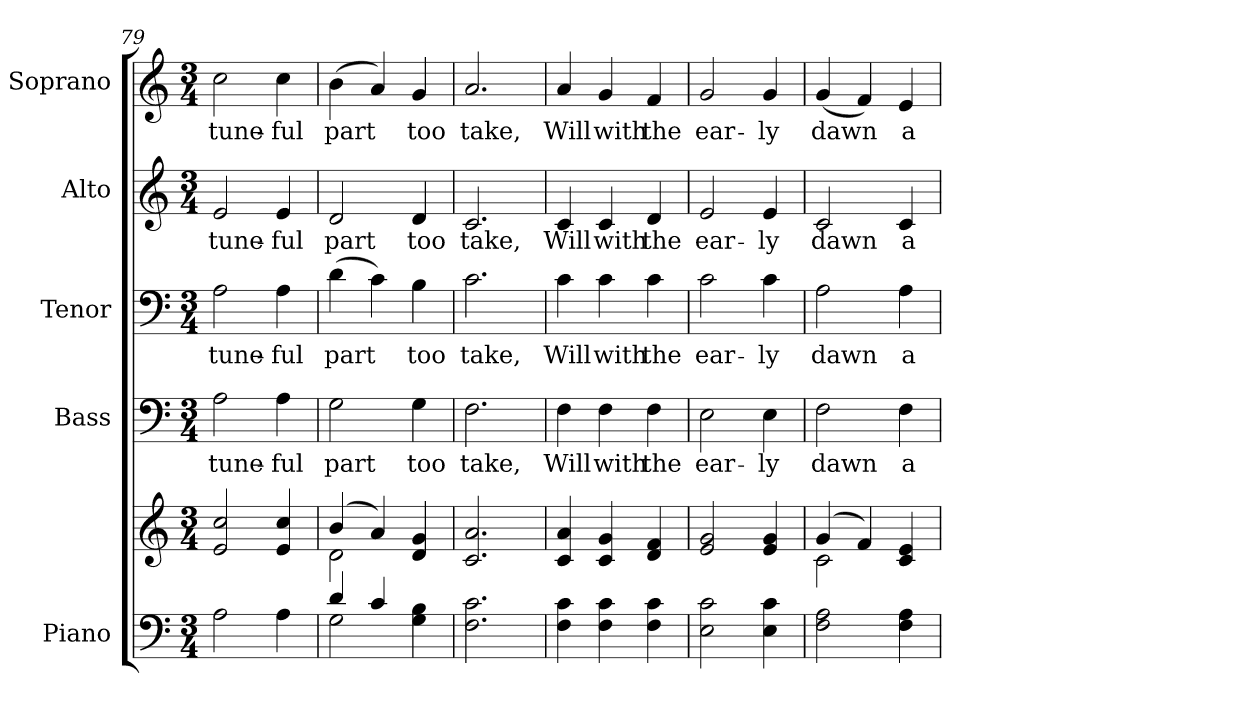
**kern	**kern	**kern	**text	**kern	**text	**kern	**text	**kern	**text
*part5	*part5	*part4	*part4	*part3	*part3	*part2	*part2	*part1	*part1
*staff6	*staff5	*staff4	*staff4	*staff3	*staff3	*staff2	*staff2	*staff1	*staff1
*I"Piano	*	*I"Bass	*	*I"Tenor	*	*I"Alto	*	*I"Soprano	*
*I'Pno.	*	*I'B.	*	*I'T.	*	*I'A.	*	*I'S.	*
!!LO:PB:g=z
*clefF4	*clefG2	*clefF4	*	*clefF4	*	*clefG2	*	*clefG2	*
*k[]	*k[]	*k[]	*	*k[]	*	*k[]	*	*k[]	*
*C:	*C:	*C:	*	*C:	*	*C:	*	*C:	*
*M3/4	*M3/4	*M3/4	*	*M3/4	*	*M3/4	*	*M3/4	*
=79	=79	=79	=79	=79	=79	=79	=79	=79	=79
!	!	!	!LO:LY:b:color=#000000	!	!	!	!	!	!
!	!	!	!	!	!LO:LY:b:color=#000000	!	!	!	!
!	!	!	!	!	!	!	!LO:LY:b:color=#000000	!	!
!	!	!	!	!	!	!	!	!	!LO:LY:b:color=#000000
2Ai\	2ei/ 2cci	2Ai\	tune-	2Ai\	tune-	2ei/	tune-	2cci\	tune-
!	!	!	!LO:LY:b:color=#000000	!	!	!	!	!	!
!	!	!	!	!	!LO:LY:b:color=#000000	!	!	!	!
!	!	!	!	!	!	!	!LO:LY:b:color=#000000	!	!
!	!	!	!	!	!	!	!	!	!LO:LY:b:color=#000000
4Ai\	4ei/ 4cci	4Ai\	-ful	4Ai\	-ful	4ei/	-ful	4cci\	-ful
=80	=80	=80	=80	=80	=80	=80	=80	=80	=80
*^	*^	*	*	*	*	*	*	*	*
!	!	!	!	!	!LO:LY:b:color=#000000	!	!	!	!	!	!
!	!	!	!	!	!	!	!LO:LY:b:color=#000000	!	!	!	!
!	!	!	!	!	!	!	!	!	!LO:LY:b:color=#000000	!	!
!	!	!	!	!	!	!	!	!	!	!	!LO:LY:b:color=#000000
4di/	2Gi\	(4bi/	2di\	2Gi\	part	(4di\	part	2di/	part	(4bi\	part
4ci/	.	4ai/)	.	.	.	4ci\)	.	.	.	4ai/)	.
!	!	!	!	!	!LO:LY:b:color=#000000	!	!	!	!	!	!
!	!	!	!	!	!	!	!LO:LY:b:color=#000000	!	!	!	!
!	!	!	!	!	!	!	!	!	!LO:LY:b:color=#000000	!	!
!	!	!	!	!	!	!	!	!	!	!	!LO:LY:b:color=#000000
4Gi\ 4Bi	4ryy	4di/ 4gi	4ryy	4Gi\	too	4Bi\	too	4di/	too	4gi/	too
*v	*v	*	*	*	*	*	*	*	*	*	*
*	*v	*v	*	*	*	*	*	*	*	*
=81	=81	=81	=81	=81	=81	=81	=81	=81	=81
*^	*^	*	*	*	*	*	*	*	*
!	!	!	!	!	!LO:LY:b:color=#000000	!	!	!	!	!	!
*v	*v	*	*	*	*	*	*	*	*	*	*
*	*v	*v	*	*	*	*	*	*	*	*
*^	*^	*	*	*	*	*	*	*	*
!	!	!	!	!	!	!	!LO:LY:b:color=#000000	!	!	!	!
*v	*v	*	*	*	*	*	*	*	*	*	*
*	*v	*v	*	*	*	*	*	*	*	*
*^	*^	*	*	*	*	*	*	*	*
!	!	!	!	!	!	!	!	!	!LO:LY:b:color=#000000	!	!
*v	*v	*	*	*	*	*	*	*	*	*	*
*	*v	*v	*	*	*	*	*	*	*	*
*^	*^	*	*	*	*	*	*	*	*
!	!	!	!	!	!	!	!	!	!	!	!LO:LY:b:color=#000000
*v	*v	*	*	*	*	*	*	*	*	*	*
*	*v	*v	*	*	*	*	*	*	*	*
2.Fi\ 2.ci	2.ci/ 2.ai	2.Fi\	take,	2.ci\	take,	2.ci/	take,	2.ai/	take,
=82	=82	=82	=82	=82	=82	=82	=82	=82	=82
!	!	!	!LO:LY:b:color=#000000	!	!	!	!	!	!
!	!	!	!	!	!LO:LY:b:color=#000000	!	!	!	!
!	!	!	!	!	!	!	!LO:LY:b:color=#000000	!	!
!	!	!	!	!	!	!	!	!	!LO:LY:b:color=#000000
4Fi\ 4ci	4ci/ 4ai	4Fi\	Will	4ci\	Will	4ci/	Will	4ai/	Will
!	!	!	!LO:LY:b:color=#000000	!	!	!	!	!	!
!	!	!	!	!	!LO:LY:b:color=#000000	!	!	!	!
!	!	!	!	!	!	!	!LO:LY:b:color=#000000	!	!
!	!	!	!	!	!	!	!	!	!LO:LY:b:color=#000000
4Fi\ 4ci	4ci/ 4gi	4Fi\	with	4ci\	with	4ci/	with	4gi/	with
!	!	!	!LO:LY:b:color=#000000	!	!	!	!	!	!
!	!	!	!	!	!LO:LY:b:color=#000000	!	!	!	!
!	!	!	!	!	!	!	!LO:LY:b:color=#000000	!	!
!	!	!	!	!	!	!	!	!	!LO:LY:b:color=#000000
4Fi\ 4ci	4di/ 4fi	4Fi\	the	4ci\	the	4di/	the	4fi/	the
=83	=83	=83	=83	=83	=83	=83	=83	=83	=83
!	!	!	!LO:LY:b:color=#000000	!	!	!	!	!	!
!	!	!	!	!	!LO:LY:b:color=#000000	!	!	!	!
!	!	!	!	!	!	!	!LO:LY:b:color=#000000	!	!
!	!	!	!	!	!	!	!	!	!LO:LY:b:color=#000000
2Ei\ 2ci	2ei/ 2gi	2Ei\	ear-	2ci\	ear-	2ei/	ear-	2gi/	ear-
!	!	!	!LO:LY:b:color=#000000	!	!	!	!	!	!
!	!	!	!	!	!LO:LY:b:color=#000000	!	!	!	!
!	!	!	!	!	!	!	!LO:LY:b:color=#000000	!	!
!	!	!	!	!	!	!	!	!	!LO:LY:b:color=#000000
4Ei\ 4ci	4ei/ 4gi	4Ei\	-ly	4ci\	-ly	4ei/	-ly	4gi/	-ly
=84	=84	=84	=84	=84	=84	=84	=84	=84	=84
*	*^	*	*	*	*	*	*	*	*
!	!	!	!	!LO:LY:b:color=#000000	!	!	!	!	!	!
!	!	!	!	!	!	!LO:LY:b:color=#000000	!	!	!	!
!	!	!	!	!	!	!	!	!LO:LY:b:color=#000000	!	!
!	!	!	!	!	!	!	!	!	!	!LO:LY:b:color=#000000
2Fi\ 2Ai	(4gi/	2ci\	2Fi\	dawn	2Ai\	dawn	2ci/	dawn	(4gi/	dawn
.	4fi/)	.	.	.	.	.	.	.	4fi/)	.
!	!	!	!	!LO:LY:b:color=#000000	!	!	!	!	!	!
!	!	!	!	!	!	!LO:LY:b:color=#000000	!	!	!	!
!	!	!	!	!	!	!	!	!LO:LY:b:color=#000000	!	!
!	!	!	!	!	!	!	!	!	!	!LO:LY:b:color=#000000
4Fi\ 4Ai	4ci/ 4ei	4ryy	4Fi\	a-	4Ai\	a-	4ci/	a-	4ei/	a-
*	*v	*v	*	*	*	*	*	*	*	*
=	=	=	=	=	=	=	=	=	=
*-	*-	*-	*-	*-	*-	*-	*-	*-	*-
